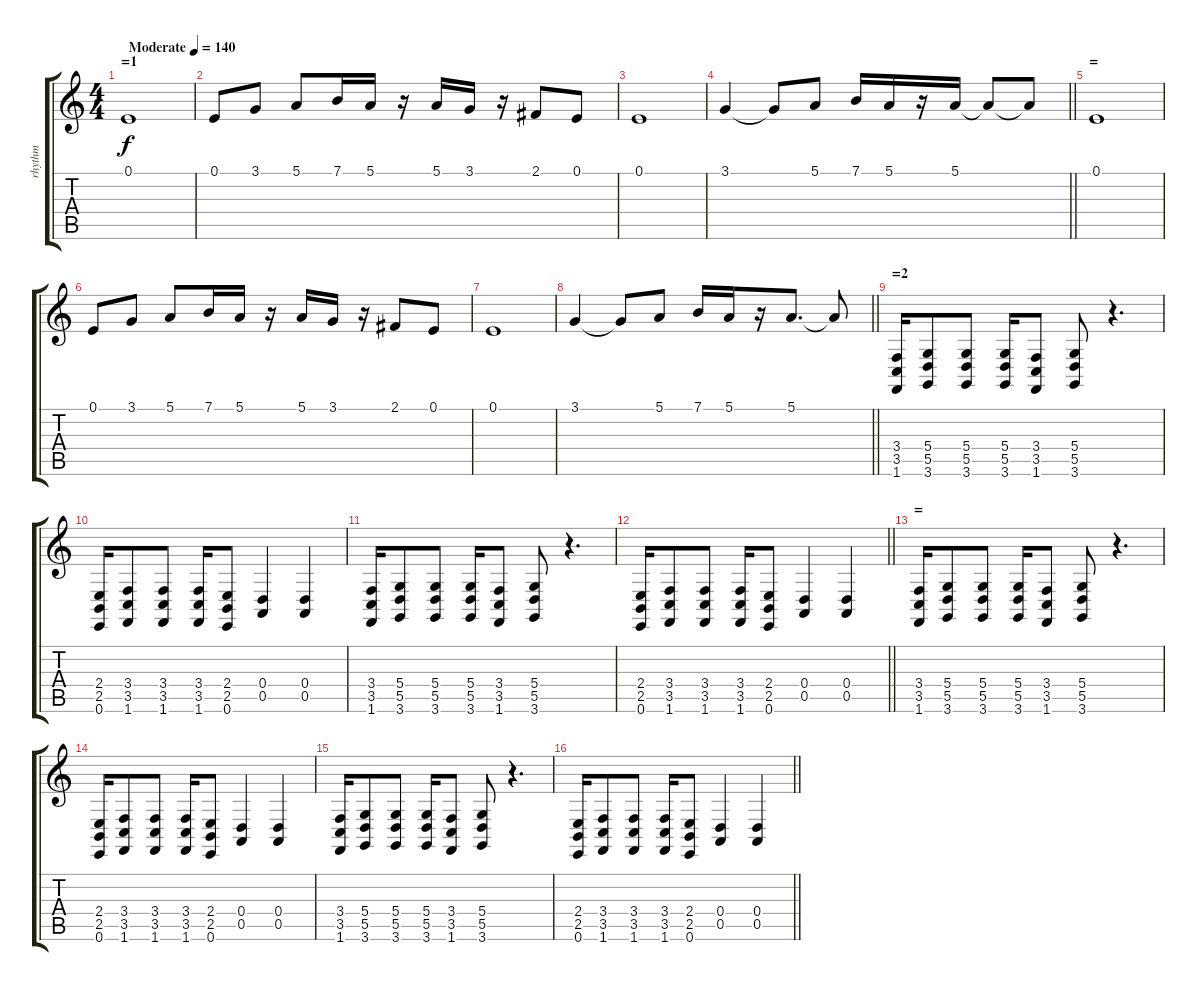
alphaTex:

\track ("rhythm" "rhythm") {instrument lead2sawtooth}
\staff {score tabs}
\tuning (E4 B3 G3 D3 A2 E2) {hide}
\ts (4 4)
\section ("" "=1")
\tempo (140 "Moderate")
\clef g2
\ks c
0.1.1{dy f instrument lead2sawtooth} |
0.1.8 3.1.8 5.1.8 7.1.16 5.1.16 r.16 5.1.16 3.1.16 r.16 2.1.8 0.1.8 |
0.1.1 |
\barLineRight lightlight
3.1.4 3.1{t}.8 5.1.8 7.1.16 5.1.16 r.16 5.1.16 5.1{t}.8 5.1{t}.8 |
\section ("" "=")
0.1.1 |
0.1.8 3.1.8 5.1.8 7.1.16 5.1.16 r.16 5.1.16 3.1.16 r.16 2.1.8 0.1.8 |
0.1.1 |
\barLineRight lightlight
3.1.4 3.1{t}.8 5.1.8 7.1.16 5.1.16 r.16 5.1.8{d} 5.1{t}.8 |
\section ("" "=2")
(3.4 3.5 1.6).16 (5.4 5.5 3.6).8 (5.4 5.5 3.6).8 (5.4 5.5 3.6).16 (3.4 3.5 1.6).8 (5.4 5.5 3.6).8 r.4{d} |
(2.4 2.5 0.6).16 (3.4 3.5 1.6).8 (3.4 3.5 1.6).8 (3.4 3.5 1.6).16 (2.4 2.5 0.6).8 (0.4 0.5).4 (0.4 0.5).4 |
(3.4 3.5 1.6).16 (5.4 5.5 3.6).8 (5.4 5.5 3.6).8 (5.4 5.5 3.6).16 (3.4 3.5 1.6).8 (5.4 5.5 3.6).8 r.4{d} |
\barLineRight lightlight
(2.4 2.5 0.6).16 (3.4 3.5 1.6).8 (3.4 3.5 1.6).8 (3.4 3.5 1.6).16 (2.4 2.5 0.6).8 (0.4 0.5).4 (0.4 0.5).4 |
\section ("" "=")
(3.4 3.5 1.6).16 (5.4 5.5 3.6).8 (5.4 5.5 3.6).8 (5.4 5.5 3.6).16 (3.4 3.5 1.6).8 (5.4 5.5 3.6).8 r.4{d} |
(2.4 2.5 0.6).16 (3.4 3.5 1.6).8 (3.4 3.5 1.6).8 (3.4 3.5 1.6).16 (2.4 2.5 0.6).8 (0.4 0.5).4 (0.4 0.5).4 |
(3.4 3.5 1.6).16 (5.4 5.5 3.6).8 (5.4 5.5 3.6).8 (5.4 5.5 3.6).16 (3.4 3.5 1.6).8 (5.4 5.5 3.6).8 r.4{d} |
\barLineRight lightlight
(2.4 2.5 0.6).16 (3.4 3.5 1.6).8 (3.4 3.5 1.6).8 (3.4 3.5 1.6).16 (2.4 2.5 0.6).8 (0.4 0.5).4 (0.4 0.5).4
